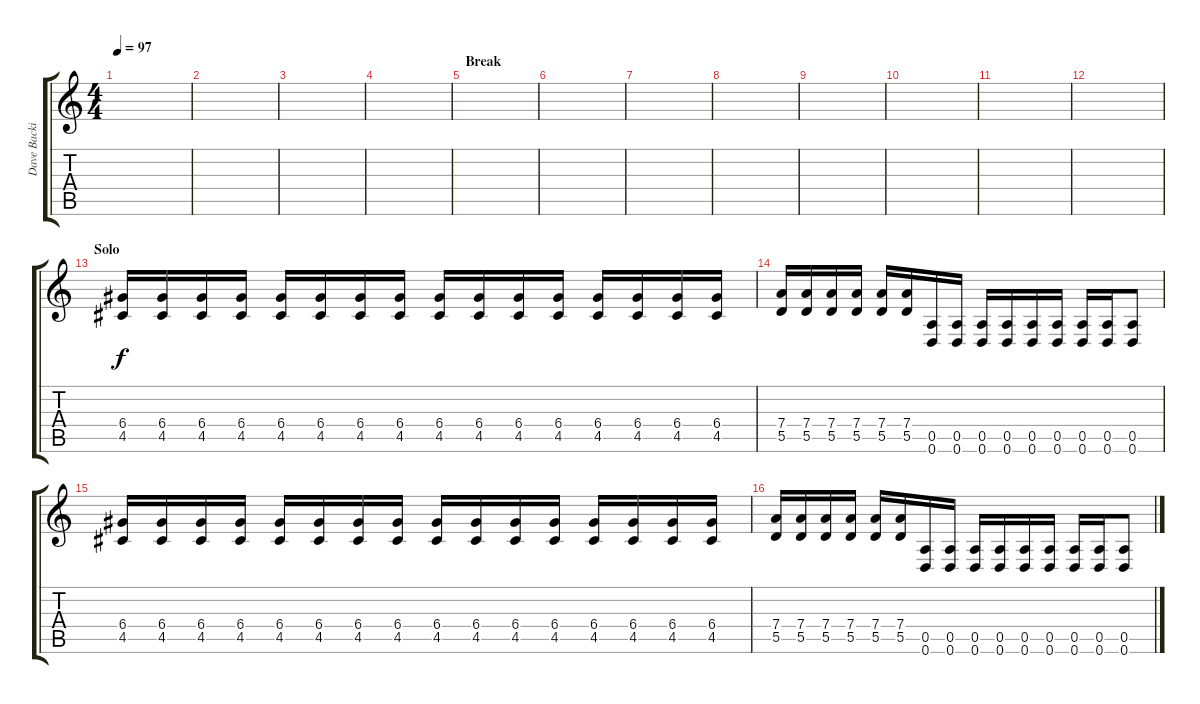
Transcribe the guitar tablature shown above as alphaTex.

\track ("Dave Backing" "Dave Backi") {instrument distortionguitar}
\staff {score tabs}
\tuning (E4 B3 G3 D3 A2 D2) {hide}
\ts (4 4)
\tempo 97
\clef g2
\ks c
|
|
|
|
\section ("" "Break")
|
|
|
|
|
|
|
|
\section ("" "Solo")
(6.4 4.5).16{volume 11} (6.4 4.5).16 (6.4 4.5).16 (6.4 4.5).16 (6.4 4.5).16 (6.4 4.5).16 (6.4 4.5).16 (6.4 4.5).16 (6.4 4.5).16 (6.4 4.5).16 (6.4 4.5).16 (6.4 4.5).16 (6.4 4.5).16 (6.4 4.5).16 (6.4 4.5).16 (6.4 4.5).16 |
(7.4 5.5).16 (7.4 5.5).16 (7.4 5.5).16 (7.4 5.5).16 (7.4 5.5).16 (7.4 5.5).16 (0.5 0.6).16 (0.5 0.6).16 (0.5 0.6).16 (0.5 0.6).16 (0.5 0.6).16 (0.5 0.6).16 (0.5 0.6).16 (0.5 0.6).16 (0.5 0.6).8 |
(6.4 4.5).16{volume 11} (6.4 4.5).16 (6.4 4.5).16 (6.4 4.5).16 (6.4 4.5).16 (6.4 4.5).16 (6.4 4.5).16 (6.4 4.5).16 (6.4 4.5).16 (6.4 4.5).16 (6.4 4.5).16 (6.4 4.5).16 (6.4 4.5).16 (6.4 4.5).16 (6.4 4.5).16 (6.4 4.5).16 |
(7.4 5.5).16 (7.4 5.5).16 (7.4 5.5).16 (7.4 5.5).16 (7.4 5.5).16 (7.4 5.5).16 (0.5 0.6).16 (0.5 0.6).16 (0.5 0.6).16 (0.5 0.6).16 (0.5 0.6).16 (0.5 0.6).16 (0.5 0.6).16 (0.5 0.6).16 (0.5 0.6).8
